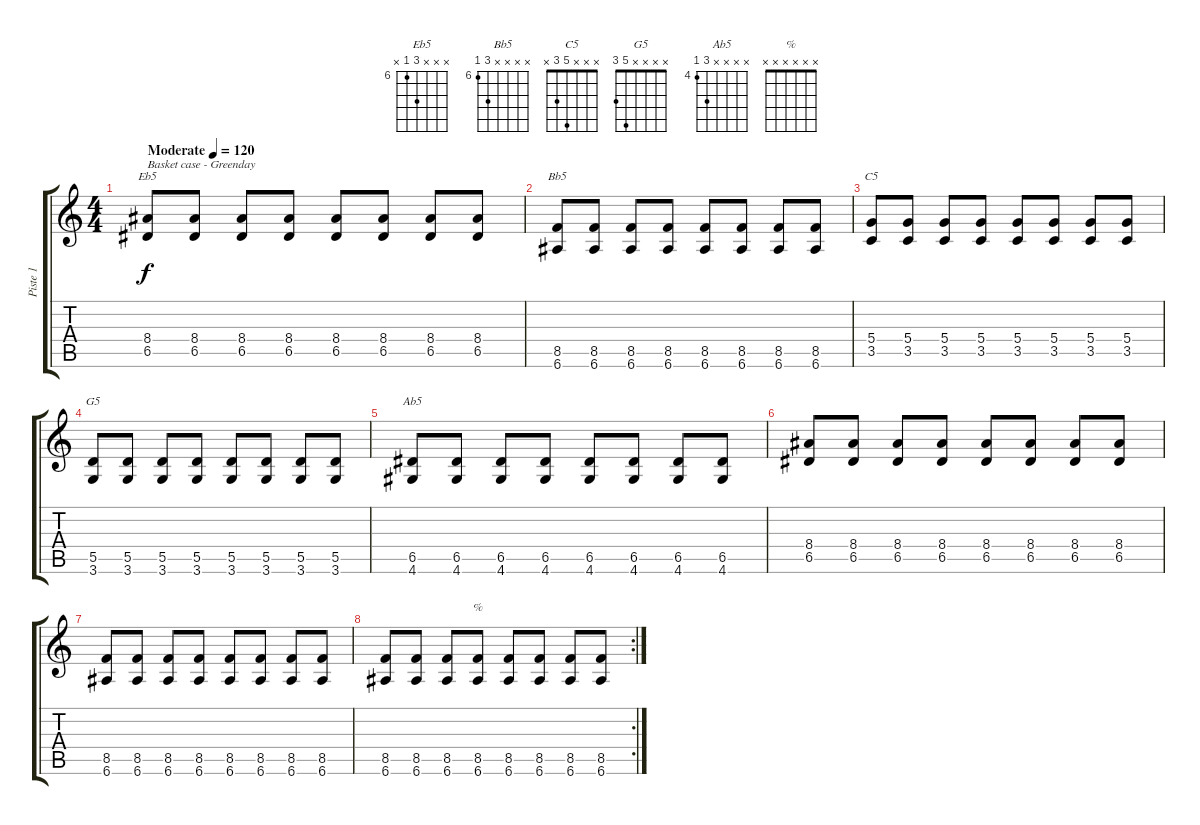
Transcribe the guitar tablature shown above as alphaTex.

\track ("Piste 1" "Piste 1") {instrument acousticguitarsteel}
\staff {score tabs}
\tuning (E4 B3 G3 D3 A2 E2) {hide}
\chord ("Eb5" x x x 8 6 x) {firstfret 6}
\chord ("Bb5" x x x x 8 6) {firstfret 6}
\chord ("C5" x x x 5 3 x)
\chord ("G5" x x x x 5 3)
\chord ("Ab5" x x x x 6 4) {firstfret 4}
\chord ("%" x x x x x x)
\ts (4 4)
\tempo (120 "Moderate")
\clef g2
\ks c
(8.4 6.5).8{ch "Eb5" txt "Basket case - Greenday" dy f instrument acousticguitarsteel} (8.4 6.5).8 (8.4 6.5).8 (8.4 6.5).8 (8.4 6.5).8 (8.4 6.5).8 (8.4 6.5).8 (8.4 6.5).8 |
(8.5 6.6).8{ch "Bb5"} (8.5 6.6).8 (8.5 6.6).8 (8.5 6.6).8 (8.5 6.6).8 (8.5 6.6).8 (8.5 6.6).8 (8.5 6.6).8 |
(5.4 3.5).8{ch "C5"} (5.4 3.5).8 (5.4 3.5).8 (5.4 3.5).8 (5.4 3.5).8 (5.4 3.5).8 (5.4 3.5).8 (5.4 3.5).8 |
(5.5 3.6).8{ch "G5"} (5.5 3.6).8 (5.5 3.6).8 (5.5 3.6).8 (5.5 3.6).8 (5.5 3.6).8 (5.5 3.6).8 (5.5 3.6).8 |
(6.5 4.6).8{ch "Ab5"} (6.5 4.6).8 (6.5 4.6).8 (6.5 4.6).8 (6.5 4.6).8 (6.5 4.6).8 (6.5 4.6).8 (6.5 4.6).8 |
(8.4 6.5).8 (8.4 6.5).8 (8.4 6.5).8 (8.4 6.5).8 (8.4 6.5).8 (8.4 6.5).8 (8.4 6.5).8 (8.4 6.5).8 |
(8.5 6.6).8 (8.5 6.6).8 (8.5 6.6).8 (8.5 6.6).8 (8.5 6.6).8 (8.5 6.6).8 (8.5 6.6).8 (8.5 6.6).8 |
\rc 2
(8.5 6.6).8 (8.5 6.6).8 (8.5 6.6).8 (8.5 6.6).8{ch "%"} (8.5 6.6).8 (8.5 6.6).8 (8.5 6.6).8 (8.5 6.6).8
